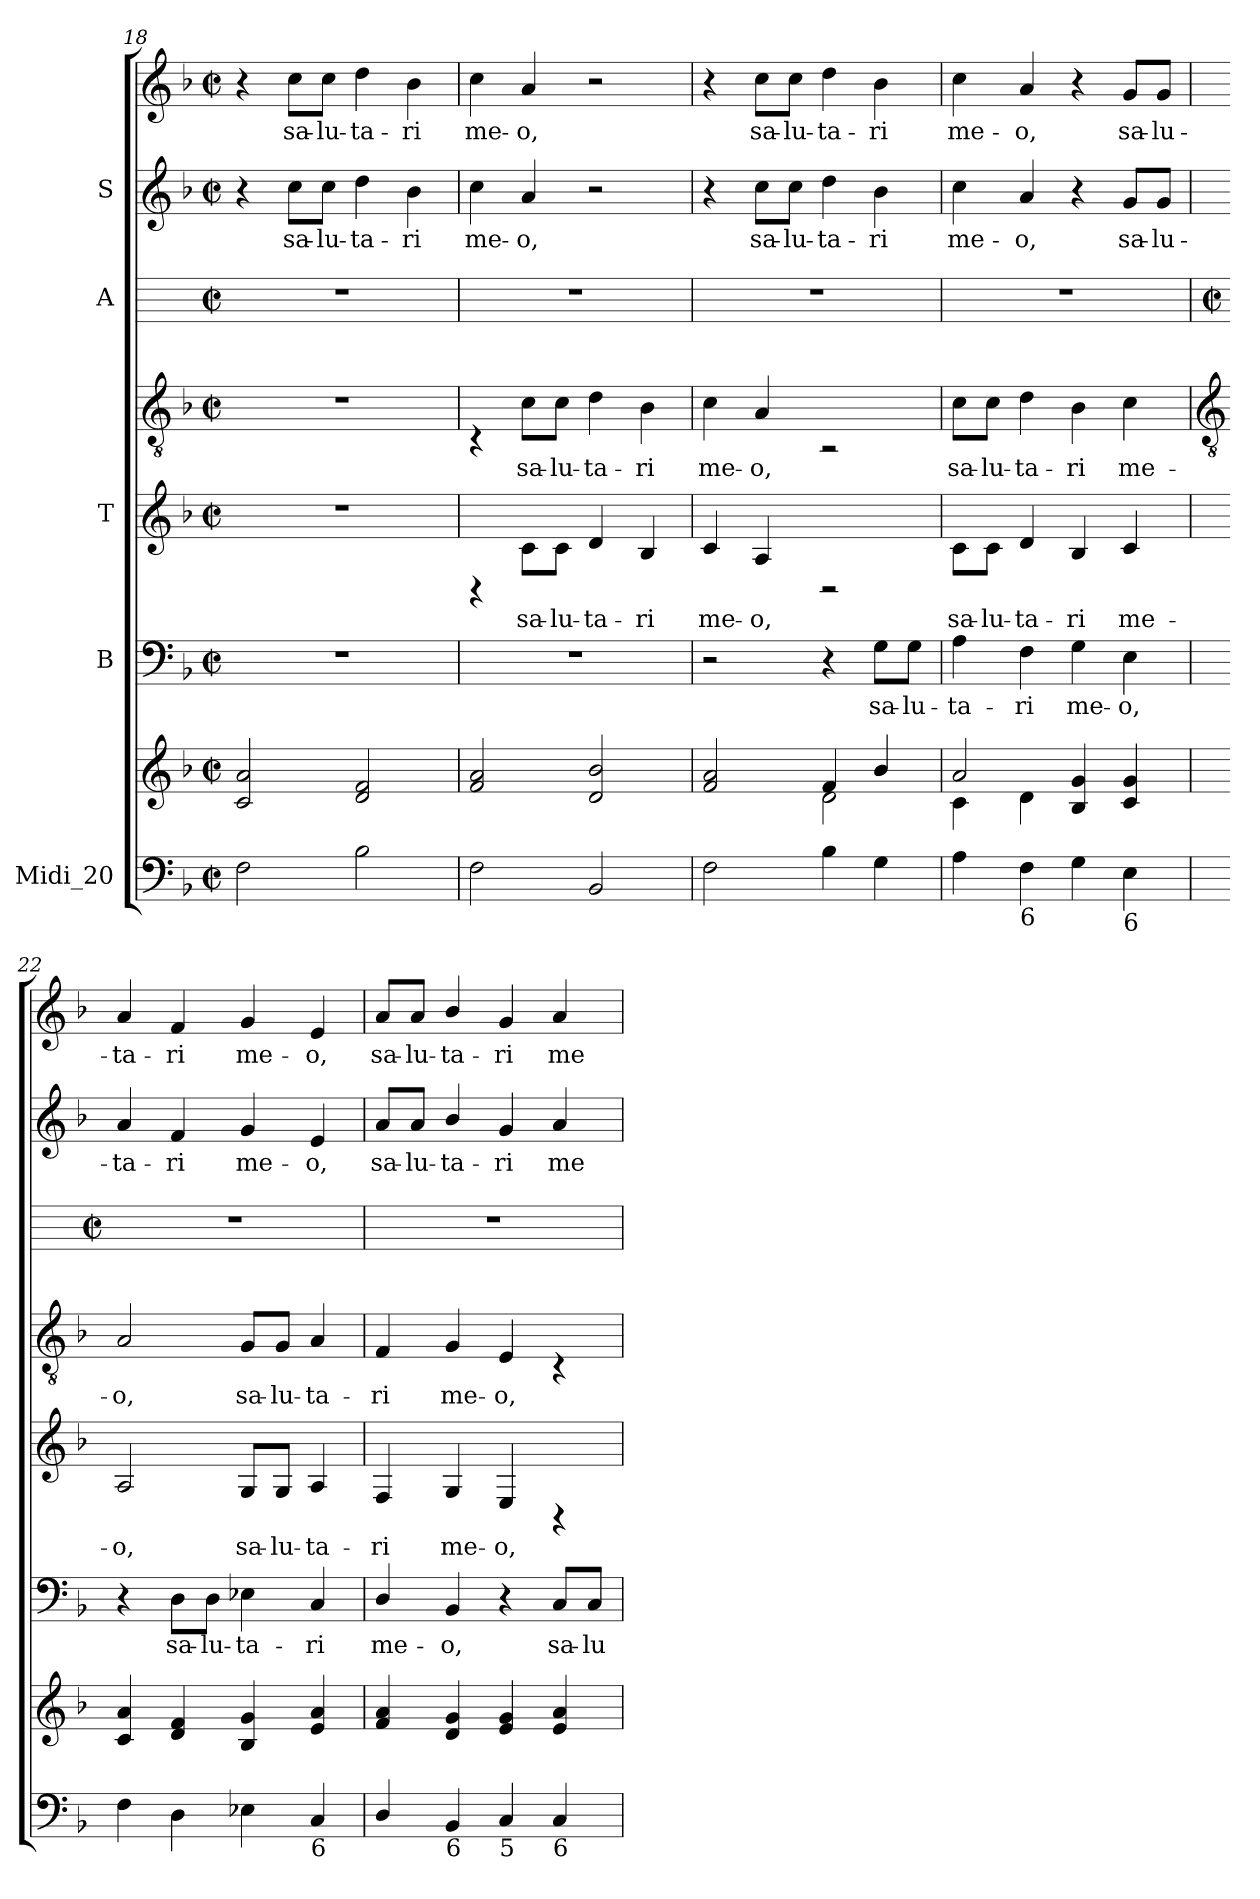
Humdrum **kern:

**kern	**kern	**kern	**text	**kern	**text	**kern	**text	**kern	**kern	**text	**kern	**text
*part5	*part5	*part4	*part4	*part3	*part3	*part3	*part3	*part2	*part1	*part1	*part1	*part1
*staff8	*staff7	*staff6	*staff6	*staff5	*staff5	*staff4	*staff4	*staff3	*staff2	*staff2	*staff1	*staff1
*I"Midi_20	*	*I"B	*	*I"T	*	*	*	*I"A	*I"S	*	*	*
*clefF4	*clefG2	*clefF4	*	*	*	*clefGv2	*	*	*	*	*clefG2	*
*k[b-]	*k[b-]	*k[b-]	*	*k[b-]	*	*k[b-]	*	*	*k[b-]	*	*k[b-]	*
*F:	*F:	*F:	*	*F:	*	*F:	*	*	*F:	*	*F:	*
*M2/2	*M2/2	*M2/2	*	*M2/2	*	*M2/2	*	*M2/2	*M2/2	*	*M2/2	*
*met(c|)	*met(c|)	*met(c|)	*	*met(c|)	*	*met(c|)	*	*met(c|)	*met(c|)	*	*met(c|)	*
=18	=18	=18	=18	=18	=18	=18	=18	=18	=18	=18	=18	=18
*	*^	*	*	*	*	*	*	*	*	*	*	*
2F	2c 2a	2ryy	1r	.	1r	.	1r	.	1r	4r	.	4r	.
!	!	!	!	!	!	!	!	!	!	!	!LO:LY:b	!	!LO:LY:b
.	.	.	.	.	.	.	.	.	.	8cc\L	sa-	8cc\L	sa-
!	!	!	!	!	!	!	!	!	!	!	!LO:LY:b	!	!LO:LY:b
.	.	.	.	.	.	.	.	.	.	8cc\J	-lu-	8cc\J	-lu-
!	!	!	!	!	!	!	!	!	!	!	!LO:LY:b	!	!LO:LY:b
2B-	2d 2f	2ryy	.	.	.	.	.	.	.	4dd	-ta-	4dd	-ta-
!	!	!	!	!	!	!	!	!	!	!	!LO:LY:b	!	!LO:LY:b
.	.	.	.	.	.	.	.	.	.	4b-	-ri	4b-	-ri
=19	=19	=19	=19	=19	=19	=19	=19	=19	=19	=19	=19	=19	=19
!	!	!	!	!	!	!	!	!	!	!	!LO:LY:b	!	!LO:LY:b
2F	2f 2a	2ryy	1r	.	4rBB	.	4rBB	.	1r	4cc	me-	4cc	me-
!	!	!	!	!	!	!LO:LY:b	!	!LO:LY:b	!	!	!LO:LY:b	!	!LO:LY:b
.	.	.	.	.	8c\L	sa-	8c\L	sa-	.	4a	-o,	4a	-o,
!	!	!	!	!	!	!LO:LY:b	!	!LO:LY:b	!	!	!	!	!
.	.	.	.	.	8c\J	-lu-	8c\J	-lu-	.	.	.	.	.
!	!	!	!	!	!	!LO:LY:b	!	!LO:LY:b	!	!	!	!	!
2BB-	2d 2b-	2ryy	.	.	4d	-ta-	4d	-ta-	.	2r	.	2r	.
!	!	!	!	!	!	!LO:LY:b	!	!LO:LY:b	!	!	!	!	!
.	.	.	.	.	4B-	-ri	4B-	-ri	.	.	.	.	.
=20	=20	=20	=20	=20	=20	=20	=20	=20	=20	=20	=20	=20	=20
!	!	!	!	!	!	!LO:LY:b	!	!LO:LY:b	!	!	!	!	!
2F	2f 2a	2ryy	2r	.	4c	me-	4c	me-	1r	4r	.	4r	.
!	!	!	!	!	!	!LO:LY:b	!	!LO:LY:b	!	!	!LO:LY:b	!	!LO:LY:b
.	.	.	.	.	4A	-o,	4A	-o,	.	8cc\L	sa-	8cc\L	sa-
!	!	!	!	!	!	!	!	!	!	!	!LO:LY:b	!	!LO:LY:b
.	.	.	.	.	.	.	.	.	.	8cc\J	-lu-	8cc\J	-lu-
!	!	!	!	!	!	!	!	!	!	!	!LO:LY:b	!	!LO:LY:b
4B-	4f	2d\	4r	.	2rBB	.	2rBB	.	.	4dd	-ta-	4dd	-ta-
!	!	!	!	!LO:LY:b	!	!	!	!	!	!	!LO:LY:b	!	!LO:LY:b
4G	4b-/	.	8G\L	sa-	.	.	.	.	.	4b-	-ri	4b-	-ri
!	!	!	!	!LO:LY:b	!	!	!	!	!	!	!	!	!
.	.	.	8G\J	-lu-	.	.	.	.	.	.	.	.	.
=21	=21	=21	=21	=21	=21	=21	=21	=21	=21	=21	=21	=21	=21
!	!	!	!	!LO:LY:b	!	!LO:LY:b	!	!LO:LY:b	!	!	!LO:LY:b	!	!LO:LY:b
4A	2a	4c\	4A	-ta-	8c\L	sa-	8c\L	sa-	1r	4cc	me-	4cc	me-
!	!	!	!	!	!	!LO:LY:b	!	!LO:LY:b	!	!	!	!	!
.	.	.	.	.	8c\J	-lu-	8c\J	-lu-	.	.	.	.	.
!LO:TX:b:t=6	!	!	!	!	!	!	!	!	!	!	!	!	!
!	!	!	!	!LO:LY:b	!	!LO:LY:b	!	!LO:LY:b	!	!	!LO:LY:b	!	!LO:LY:b
4F	.	4d\	4F	-ri	4d	-ta-	4d	-ta-	.	4a	-o,	4a	-o,
!	!	!	!	!LO:LY:b	!	!LO:LY:b	!	!LO:LY:b	!	!	!	!	!
4G	4B- 4g	2ryy	4G	me-	4B-	-ri	4B-	-ri	.	4r	.	4r	.
!LO:TX:b:t=6	!	!	!	!	!	!	!	!	!	!	!	!	!
!	!	!	!	!LO:LY:b	!	!LO:LY:b	!	!LO:LY:b	!	!	!LO:LY:b	!	!LO:LY:b
4E	4c 4g	.	4E	-o,	4c	me-	4c	me-	.	8g/L	sa-	8g/L	sa-
!	!	!	!	!	!	!	!	!	!	!	!LO:LY:b	!	!LO:LY:b
.	.	.	.	.	.	.	.	.	.	8g/J	-lu-	8g/J	-lu-
!!LO:LB:g=z
=22	=22	=22	=22	=22	=22	=22	=22	=22	=22	=22	=22	=22	=22
*	*	*	*	*	*	*	*clefGv2	*	*	*	*	*	*
*	*	*	*	*	*	*	*	*	*M2/2	*	*	*	*
*	*	*	*	*	*	*	*	*	*met(c|)	*	*	*	*
!	!	!	!	!	!	!LO:LY:b	!	!LO:LY:b	!	!	!LO:LY:b	!	!LO:LY:b
4F	4c 4a	2ryy	4r	.	2A	-o,	2A	-o,	1r	4a	-ta-	4a	-ta-
!	!	!	!	!LO:LY:b	!	!	!	!	!	!	!LO:LY:b	!	!LO:LY:b
4D	4d 4f	.	8D\L	sa-	.	.	.	.	.	4f	-ri	4f	-ri
!	!	!	!	!LO:LY:b	!	!	!	!	!	!	!	!	!
.	.	.	8D\J	-lu-	.	.	.	.	.	.	.	.	.
!	!	!	!	!LO:LY:b	!	!LO:LY:b	!	!LO:LY:b	!	!	!LO:LY:b	!	!LO:LY:b
4E-X	4B- 4g	2ryy	4E-X	-ta-	8G/L	sa-	8G/L	sa-	.	4g	me-	4g	me-
!	!	!	!	!	!	!LO:LY:b	!	!LO:LY:b	!	!	!	!	!
.	.	.	.	.	8G/J	-lu-	8G/J	-lu-	.	.	.	.	.
!LO:TX:b:t=6	!	!	!	!	!	!	!	!	!	!	!	!	!
!	!	!	!	!LO:LY:b	!	!LO:LY:b	!	!LO:LY:b	!	!	!LO:LY:b	!	!LO:LY:b
4C	4e 4a	.	4C	-ri	4A	-ta-	4A	-ta-	.	4e	-o,	4e	-o,
=23	=23	=23	=23	=23	=23	=23	=23	=23	=23	=23	=23	=23	=23
!	!	!	!	!LO:LY:b	!	!LO:LY:b	!	!LO:LY:b	!	!	!LO:LY:b	!	!LO:LY:b
4D/	4f 4a	2ryy	4D/	me-	4F	-ri	4F	-ri	1r	8a/L	sa-	8a/L	sa-
!	!	!	!	!	!	!	!	!	!	!	!LO:LY:b	!	!LO:LY:b
.	.	.	.	.	.	.	.	.	.	8a/J	-lu-	8a/J	-lu-
!LO:TX:b:t=6	!	!	!	!	!	!	!	!	!	!	!	!	!
!	!	!	!	!LO:LY:b	!	!LO:LY:b	!	!LO:LY:b	!	!	!LO:LY:b	!	!LO:LY:b
4BB-	4d 4g	.	4BB-	-o,	4G	me-	4G	me-	.	4b-/	-ta-	4b-/	-ta-
!LO:TX:b:t=5	!	!	!	!	!	!	!	!	!	!	!	!	!
!	!	!	!	!	!	!LO:LY:b	!	!LO:LY:b	!	!	!LO:LY:b	!	!LO:LY:b
4C	4e 4g	2ryy	4r	.	4E	-o,	4E	-o,	.	4g	-ri	4g	-ri
!LO:TX:b:t=6	!	!	!	!	!	!	!	!	!	!	!	!	!
!	!	!	!	!LO:LY:b	!	!	!	!	!	!	!LO:LY:b	!	!LO:LY:b
4C	4e 4a	.	8C/L	sa-	4rBB	.	4rBB	.	.	4a	me-	4a	me-
!	!	!	!	!LO:LY:b	!	!	!	!	!	!	!	!	!
.	.	.	8C/J	-lu-	.	.	.	.	.	.	.	.	.
*	*v	*v	*	*	*	*	*	*	*	*	*	*	*
=	=	=	=	=	=	=	=	=	=	=	=	=
*-	*-	*-	*-	*-	*-	*-	*-	*-	*-	*-	*-	*-
